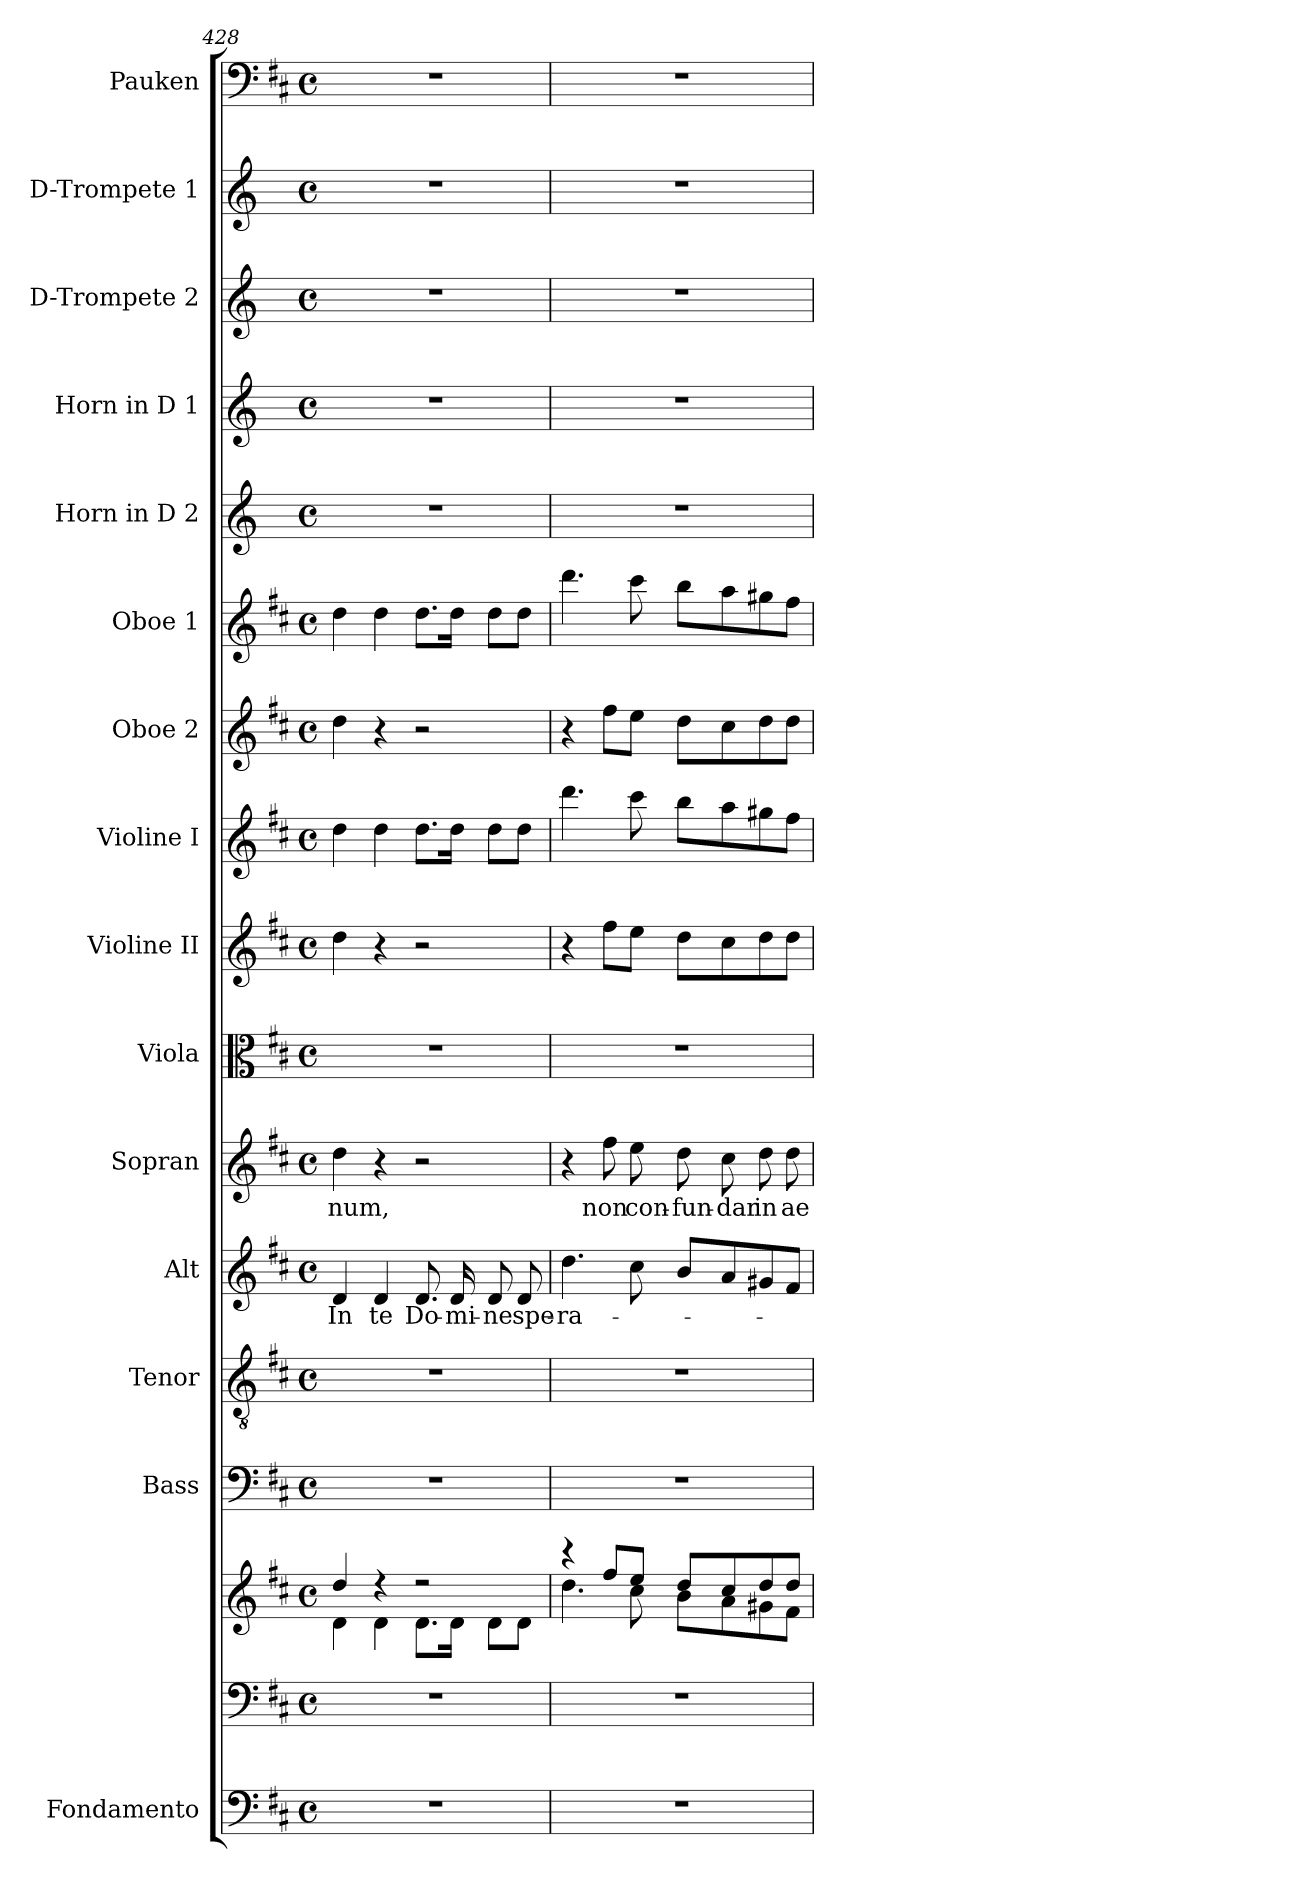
**kern	**kern	**kern	**kern	**kern	**kern	**text	**kern	**text	**kern	**kern	**kern	**kern	**kern	**kern	**kern	**kern	**kern	**kern
*part16	*part15	*part15	*part14	*part13	*part12	*part12	*part11	*part11	*part10	*part9	*part8	*part7	*part6	*part5	*part4	*part3	*part2	*part1
*staff17	*staff16	*staff15	*staff14	*staff13	*staff12	*staff12	*staff11	*staff11	*staff10	*staff9	*staff8	*staff7	*staff6	*staff5	*staff4	*staff3	*staff2	*staff1
*I"Fondamento	*	*	*I"Bass	*I"Tenor	*I"Alt	*	*I"Sopran	*	*I"Viola	*I"Violine II	*I"Violine I	*I"Oboe 2	*I"Oboe 1	*I"Horn in D 2	*I"Horn in D 1	*I"D-Trompete 2	*I"D-Trompete 1	*I"Pauken
*I'F.	*	*	*I'B.	*I'T.	*I'A.	*	*I'S.	*	*I'Vla.	*I'Vl. II	*I'Vl. I	*I'Ob. 2	*I'Ob. 1	*	*	*I'D Trp. 2	*I'D Trp. 1	*I'Pk.
*clefF4	*clefF4	*clefG2	*clefF4	*clefGv2	*clefG2	*	*clefG2	*	*clefC3	*clefG2	*clefG2	*clefG2	*clefG2	*clefG2	*clefG2	*clefG2	*clefG2	*clefF4
*ITrd7c12	*	*	*	*	*	*	*	*	*	*	*	*	*	*ITrd6c10	*ITrd6c10	*ITrd-1c-2	*ITrd-1c-2	*
*k[f#c#]	*k[f#c#]	*k[f#c#]	*k[f#c#]	*k[f#c#]	*k[f#c#]	*	*k[f#c#]	*	*k[f#c#]	*k[f#c#]	*k[f#c#]	*k[f#c#]	*k[f#c#]	*k[f#c#]	*k[f#c#]	*k[f#c#]	*k[f#c#]	*k[f#c#]
*D:	*D:	*D:	*D:	*D:	*D:	*	*D:	*	*D:	*D:	*D:	*D:	*D:	*D:	*D:	*D:	*D:	*D:
*M4/4	*M4/4	*M4/4	*M4/4	*M4/4	*M4/4	*	*M4/4	*	*M4/4	*M4/4	*M4/4	*M4/4	*M4/4	*M4/4	*M4/4	*M4/4	*M4/4	*M4/4
*met(c)	*met(c)	*met(c)	*met(c)	*met(c)	*met(c)	*	*met(c)	*	*met(c)	*met(c)	*met(c)	*met(c)	*met(c)	*met(c)	*met(c)	*met(c)	*met(c)	*met(c)
=428	=428	=428	=428	=428	=428	=428	=428	=428	=428	=428	=428	=428	=428	=428	=428	=428	=428	=428
*	*	*^	*	*	*	*	*	*	*	*	*	*	*	*	*	*	*	*
!	!	!	!	!	!	!	!LO:LY:b	!	!LO:LY:b	!	!	!	!	!	!	!	!	!	!
1r	1r	4dd/	4d\	1r	1r	4d/	In	4dd\	-num,	1r	4dd\	4dd\	4dd\	4dd\	1r	1r	1r	1r	1r
!	!	!	!	!	!	!	!LO:LY:b	!	!	!	!	!	!	!	!	!	!	!	!
.	.	4rdd	4d\	.	.	4d/	te	4r	.	.	4r	4dd\	4r	4dd\	.	.	.	.	.
!	!	!	!	!	!	!	!LO:LY:b	!	!	!	!	!	!	!	!	!	!	!	!
.	.	2rdd	8.d\L	.	.	8.d/	Do-	2r	.	.	2r	8.dd\L	2r	8.dd\L	.	.	.	.	.
!	!	!	!	!	!	!	!LO:LY:b	!	!	!	!	!	!	!	!	!	!	!	!
.	.	.	16d\Jk	.	.	16d/	-mi-	.	.	.	.	16dd\Jk	.	16dd\Jk	.	.	.	.	.
!	!	!	!	!	!	!	!LO:LY:b	!	!	!	!	!	!	!	!	!	!	!	!
.	.	.	8d\L	.	.	8d/	-ne	.	.	.	.	8dd\L	.	8dd\L	.	.	.	.	.
!	!	!	!	!	!	!	!LO:LY:b	!	!	!	!	!	!	!	!	!	!	!	!
.	.	.	8d\J	.	.	8d/	spe-	.	.	.	.	8dd\J	.	8dd\J	.	.	.	.	.
=429	=429	=429	=429	=429	=429	=429	=429	=429	=429	=429	=429	=429	=429	=429	=429	=429	=429	=429	=429
!	!	!	!	!	!	!	!LO:LY:b	!	!	!	!	!	!	!	!	!	!	!	!
1r	1r	4rbb	4.dd\	1r	1r	4.dd\	-ra-	4r	.	1r	4r	4.ddd\	4r	4.ddd\	1r	1r	1r	1r	1r
!	!	!	!	!	!	!	!	!	!LO:LY:b	!	!	!	!	!	!	!	!	!	!
.	.	8ff#/L	.	.	.	.	.	8ff#\	non	.	8ff#\L	.	8ff#\L	.	.	.	.	.	.
!	!	!	!	!	!	!	!	!	!LO:LY:b	!	!	!	!	!	!	!	!	!	!
.	.	8ee/J	8cc#\	.	.	8cc#\	.	8ee\	con-	.	8ee\J	8ccc#\	8ee\J	8ccc#\	.	.	.	.	.
!	!	!	!	!	!	!	!	!	!LO:LY:b	!	!	!	!	!	!	!	!	!	!
.	.	8dd/L	8b\L	.	.	8b/L	.	8dd\	-fun-	.	8dd\L	8bb\L	8dd\L	8bb\L	.	.	.	.	.
!	!	!	!	!	!	!	!	!	!LO:LY:b	!	!	!	!	!	!	!	!	!	!
.	.	8cc#/	8a\	.	.	8a/	.	8cc#\	-dar	.	8cc#\	8aa\	8cc#\	8aa\	.	.	.	.	.
!	!	!	!	!	!	!	!	!	!LO:LY:b	!	!	!	!	!	!	!	!	!	!
.	.	8dd/	8g#X\	.	.	8g#X/	.	8dd\	in	.	8dd\	8gg#X\	8dd\	8gg#X\	.	.	.	.	.
!	!	!	!	!	!	!	!	!	!LO:LY:b	!	!	!	!	!	!	!	!	!	!
.	.	8dd/J	8f#\J	.	.	8f#/J	.	8dd\	ae-	.	8dd\J	8ff#\J	8dd\J	8ff#\J	.	.	.	.	.
*	*	*v	*v	*	*	*	*	*	*	*	*	*	*	*	*	*	*	*	*
=	=	=	=	=	=	=	=	=	=	=	=	=	=	=	=	=	=	=
*-	*-	*-	*-	*-	*-	*-	*-	*-	*-	*-	*-	*-	*-	*-	*-	*-	*-	*-
